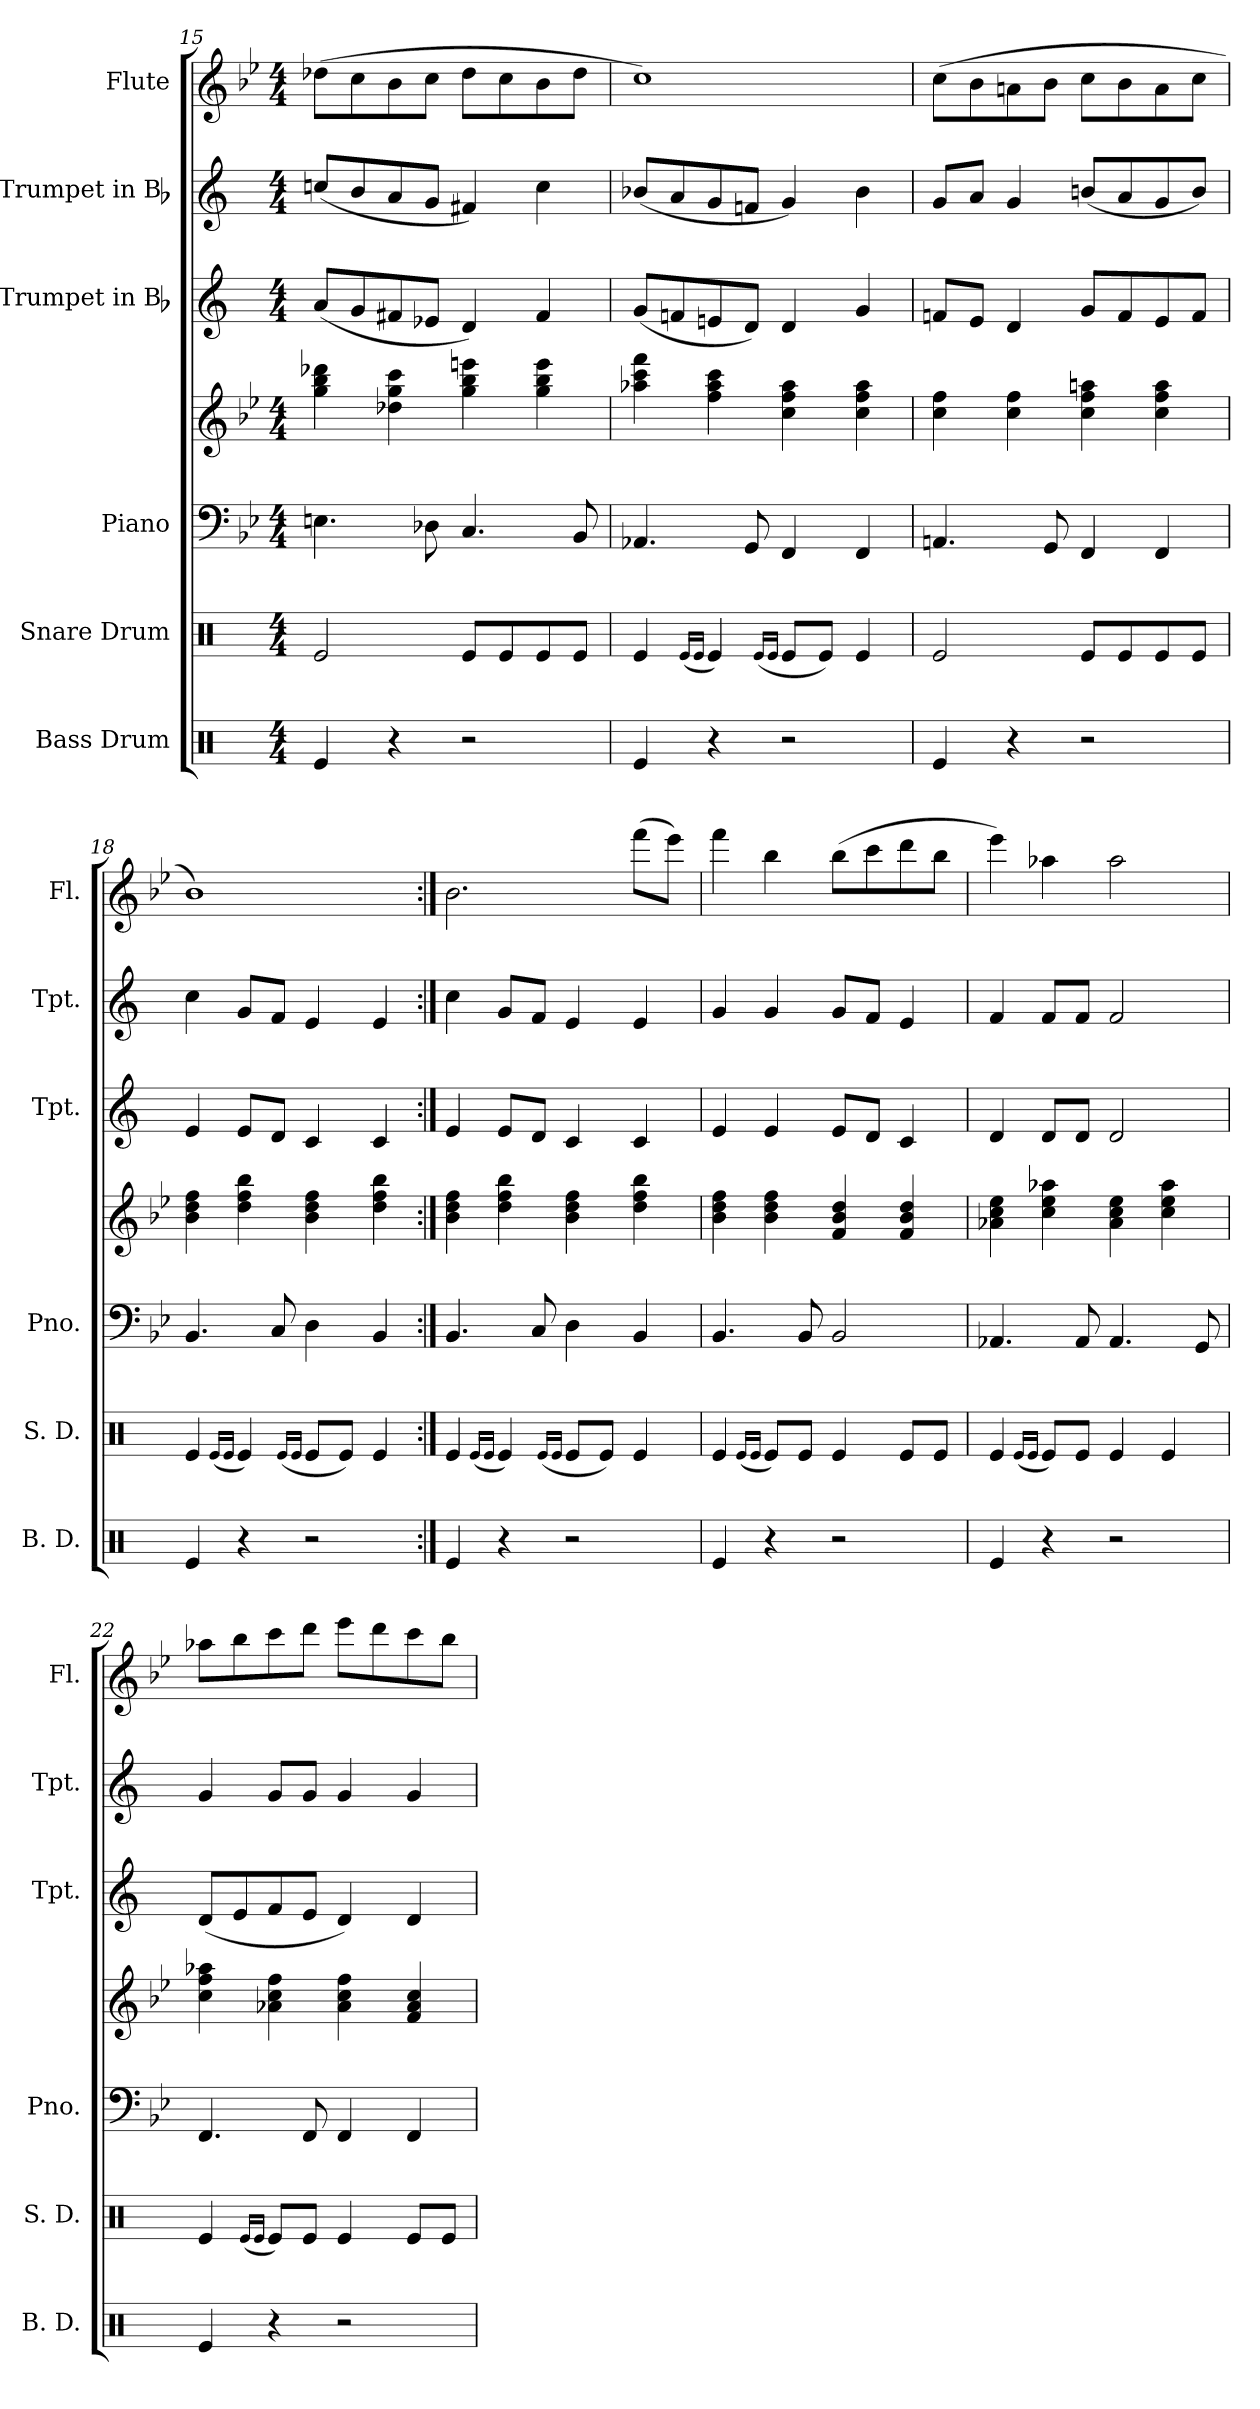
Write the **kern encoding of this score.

**kern	**kern	**kern	**kern	**kern	**kern	**kern
*part6	*part5	*part4	*part4	*part3	*part2	*part1
*staff7	*staff6	*staff5	*staff4	*staff3	*staff2	*staff1
*I"Bass Drum	*I"Snare Drum	*I"Piano	*	*I"Trumpet in Bb	*I"Trumpet in Bb	*I"Flute
*I'B. D.	*I'S. D.	*I'Pno.	*	*I'Tpt.	*I'Tpt.	*I'Fl.
*clefX	*clefX	*clefF4	*clefG2	*clefG2	*clefG2	*clefG2
*	*	*	*	*ITrd1c2	*ITrd1c2	*
*k[]	*k[]	*k[b-e-]	*k[b-e-]	*k[b-e-]	*k[b-e-]	*k[b-e-]
*C:	*C:	*B-:	*B-:	*B-:	*B-:	*B-:
*M4/4	*M4/4	*M4/4	*M4/4	*M4/4	*M4/4	*M4/4
=15	=15	=15	=15	=15	=15	=15
4Rei/	2Rei/	4.Eni\	4ggi\ 4bb-i 4ddd-Xi	(8gi/L	(8b-Xi/L	(8dd-Xi\L
.	.	.	.	8fi/	8ai/	8cci\
4r	.	.	4dd-Xi\ 4ggi 4ccci	8eni/	8gi/	8b-i\
.	.	8D-Xi\	.	8d-Xi/J	8fi/J	8cci\J
2r	8Rei/L	4.Ci/	4ggi\ 4bb-i 4eeeni	4ci/)	4eni/)	8dd-i\L
.	8Rei/	.	.	.	.	8cci\
.	8Rei/	.	4ggi\ 4bb-i 4eeei	4ei/	4b-i\	8b-i\
.	8Rei/J	8BB-i/	.	.	.	8dd-i\J
=16	=16	=16	=16	=16	=16	=16
4Rei/	4Rei/	4.AA-Xi/	4aa-Xi\ 4ccci 4fffi	(8fi/L	(8a-Xi/L	1cci)
.	.	.	.	8e-Xi/	8gi/	.
.	(16qRei/LL	.	.	.	.	.
.	16qRei/JJ	.	.	.	.	.
4r	4Rei/)	.	4ffi\ 4aa-i 4ccci	8dni/	8fi/	.
.	.	8GGi/	.	8ci/J)	8e-Xi/J	.
.	(16qRei/LL	.	.	.	.	.
.	16qRei/JJ	.	.	.	.	.
2r	8Rei/L	4FFi/	4cci\ 4ffi 4aa-i	4ci/	4fi/)	.
.	8Rei/J)	.	.	.	.	.
.	4Rei/	4FFi/	4cci\ 4ffi 4aa-i	4fi/	4a-i\	.
=17	=17	=17	=17	=17	=17	=17
4Rei/	2Rei/	4.AAni/	4cci\ 4ffi	8e-Xi/L	8fi/L	(8cci\L
.	.	.	.	8di/J	8gi/J	8b-i\
4r	.	.	4cci\ 4ffi	4ci/	4fi/	8ani\
.	.	8GGi/	.	.	.	8b-i\J
2r	8Rei/L	4FFi/	4cci\ 4ffi 4aani	8fi/L	(8ani/L	8cci\L
.	8Rei/	.	.	8e-i/	8gi/	8b-i\
.	8Rei/	4FFi/	4cci\ 4ffi 4aai	8di/	8fi/	8ai\
.	8Rei/J	.	.	8e-i/J	8ai/J)	8cci\J
=18	=18	=18	=18	=18	=18	=18
4Rei/	4Rei/	4.BB-i/	4b-i\ 4ddi 4ffi	4di/	4b-i\	1b-i)
.	(16qRei/LL	.	.	.	.	.
.	16qRei/JJ	.	.	.	.	.
4r	4Rei/)	.	4ddi\ 4ffi 4bb-i	8di/L	8fi/L	.
.	.	8Ci/	.	8ci/J	8e-i/J	.
.	(16qRei/LL	.	.	.	.	.
.	16qRei/JJ	.	.	.	.	.
2r	8Rei/L	4Di\	4b-i\ 4ddi 4ffi	4B-i/	4di/	.
.	8Rei/J)	.	.	.	.	.
.	4Rei/	4BB-i/	4ddi\ 4ffi 4bb-i	4B-i/	4di/	.
!!LO:LB:g=z
=19:|!	=19:|!	=19:|!	=19:|!	=19:|!	=19:|!	=19:|!
4Rei/	4Rei/	4.BB-i/	4b-i\ 4ddi 4ffi	4di/	4b-i\	2.b-i\
.	(16qRei/LL	.	.	.	.	.
.	16qRei/JJ	.	.	.	.	.
4r	4Rei/)	.	4ddi\ 4ffi 4bb-i	8di/L	8fi/L	.
.	.	8Ci/	.	8ci/J	8e-i/J	.
.	(16qRei/LL	.	.	.	.	.
.	16qRei/JJ	.	.	.	.	.
2r	8Rei/L	4Di\	4b-i\ 4ddi 4ffi	4B-i/	4di/	.
.	8Rei/J)	.	.	.	.	.
.	4Rei/	4BB-i/	4ddi\ 4ffi 4bb-i	4B-i/	4di/	(8fffi\L
.	.	.	.	.	.	8eee-i\J)
=20	=20	=20	=20	=20	=20	=20
4Rei/	4Rei/	4.BB-i/	4b-i\ 4ddi 4ffi	4di/	4fi/	4fffi\
.	(16qRei/LL	.	.	.	.	.
.	16qRei/JJ	.	.	.	.	.
4r	8Rei/L)	.	4b-i\ 4ddi 4ffi	4di/	4fi/	4bb-i\
.	8Rei/J	8BB-i/	.	.	.	.
2r	4Rei/	2BB-i/	4fi/ 4b-i 4ddi	8di/L	8fi/L	(8bb-i\L
.	.	.	.	8ci/J	8e-i/J	8ccci\
.	8Rei/L	.	4fi/ 4b-i 4ddi	4B-i/	4di/	8dddi\
.	8Rei/J	.	.	.	.	8bb-i\J
=21	=21	=21	=21	=21	=21	=21
4Rei/	4Rei/	4.AA-Xi/	4a-Xi\ 4cci 4ee-i	4ci/	4e-i/	4eee-i\)
.	(16qRei/LL	.	.	.	.	.
.	16qRei/JJ	.	.	.	.	.
4r	8Rei/L)	.	4cci\ 4ee-i 4aa-Xi	8ci/L	8e-i/L	4aa-Xi\
.	8Rei/J	8AA-i/	.	8ci/J	8e-i/J	.
2r	4Rei/	4.AA-i/	4a-i\ 4cci 4ee-i	2ci/	2e-i/	2aa-i\
.	4Rei/	.	4cci\ 4ee-i 4aa-i	.	.	.
.	.	8GGi/	.	.	.	.
=22	=22	=22	=22	=22	=22	=22
4Rei/	4Rei/	4.FFi/	4cci\ 4ffi 4aa-Xi	(8ci/L	4fi/	8aa-Xi\L
.	.	.	.	8di/	.	8bb-i\
.	(16qRei/LL	.	.	.	.	.
.	16qRei/JJ	.	.	.	.	.
4r	8Rei/L)	.	4a-Xi\ 4cci 4ffi	8e-i/	8fi/L	8ccci\
.	8Rei/J	8FFi/	.	8di/J	8fi/J	8dddi\J
2r	4Rei/	4FFi/	4a-i\ 4cci 4ffi	4ci/)	4fi/	8eee-i\L
.	.	.	.	.	.	8dddi\
.	8Rei/L	4FFi/	4fi/ 4a-i 4cci	4ci/	4fi/	8ccci\
.	8Rei/J	.	.	.	.	8bb-i\J
=	=	=	=	=	=	=
*-	*-	*-	*-	*-	*-	*-
